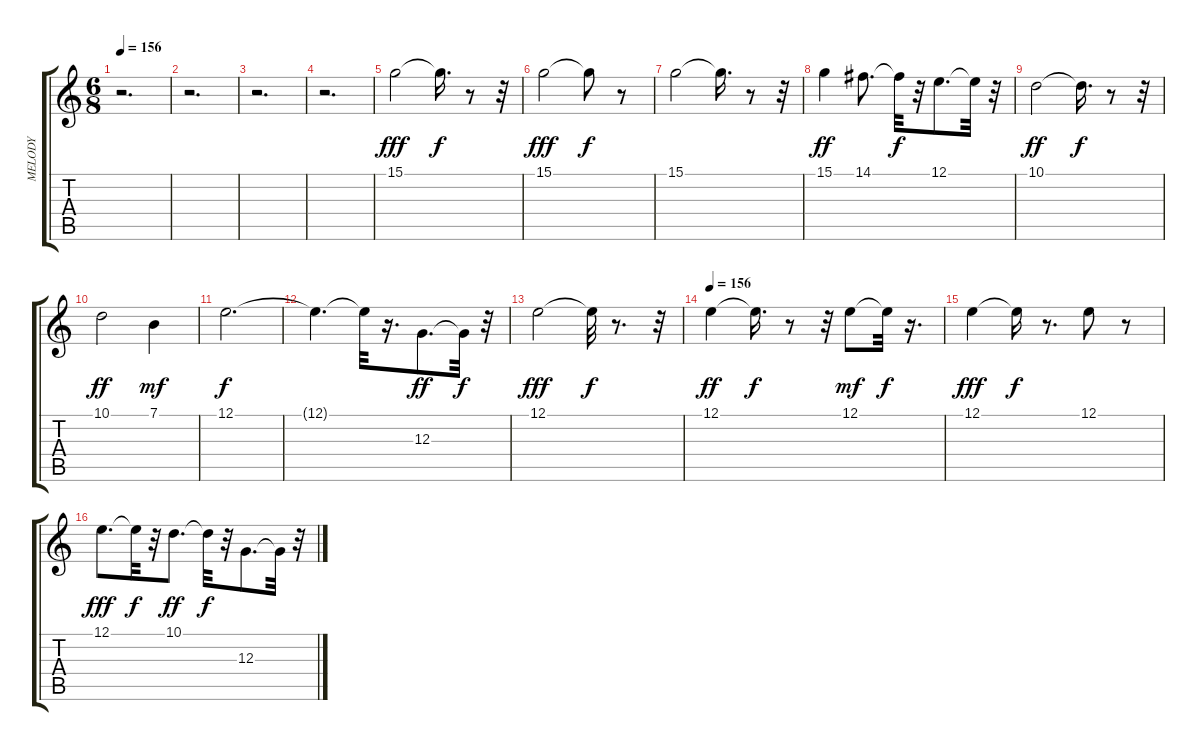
\track ("MELODY" "MELODY") {instrument clarinet}
\staff {score tabs}
\tuning (E4 B3 G3 D3 A2 E2) {hide}
\ts (6 8)
\tempo 156
\clef g2
\ks c
r.2{d dy fff} |
r.2{d} |
r.2{d} |
r.2{d} |
15.1.2{balance 10} 15.1{t}.16{d dy f} r.8 r.32 |
15.1.2{dy fff} 15.1{t}.8{dy f} r.8 |
15.1.2 15.1{t}.16{d} r.8 r.32 |
15.1.4{dy ff} 14.1.8{d} 14.1{t}.32{dy f} r.32 12.1.8{d} 12.1{t}.32 r.32 |
10.1.2{dy ff} 10.1{t}.16{d dy f} r.8 r.32 |
10.1.2{dy ff} 7.1.4{dy mf} |
12.1.2{d dy f} |
12.1{t}.4{d} 12.1{t}.32 r.16{d} 12.3.8{d dy ff} 12.3{t}.32{dy f} r.32 |
12.1.2{dy fff} 12.1{t}.32{dy f} r.8{d} r.32 |
\tempo 156
12.1.4{dy ff} 12.1{t}.16{d dy f} r.8 r.32 12.1.8{dy mf} 12.1{t}.32{dy f} r.16{d} |
12.1.4{dy fff} 12.1{t}.16{dy f} r.8{d} 12.1.8 r.8 |
12.1.8{d dy fff} 12.1{t}.32{dy f} r.32 10.1.8{d dy ff} 10.1{t}.32{dy f} r.32 12.3.8{d} 12.3{t}.32 r.32
